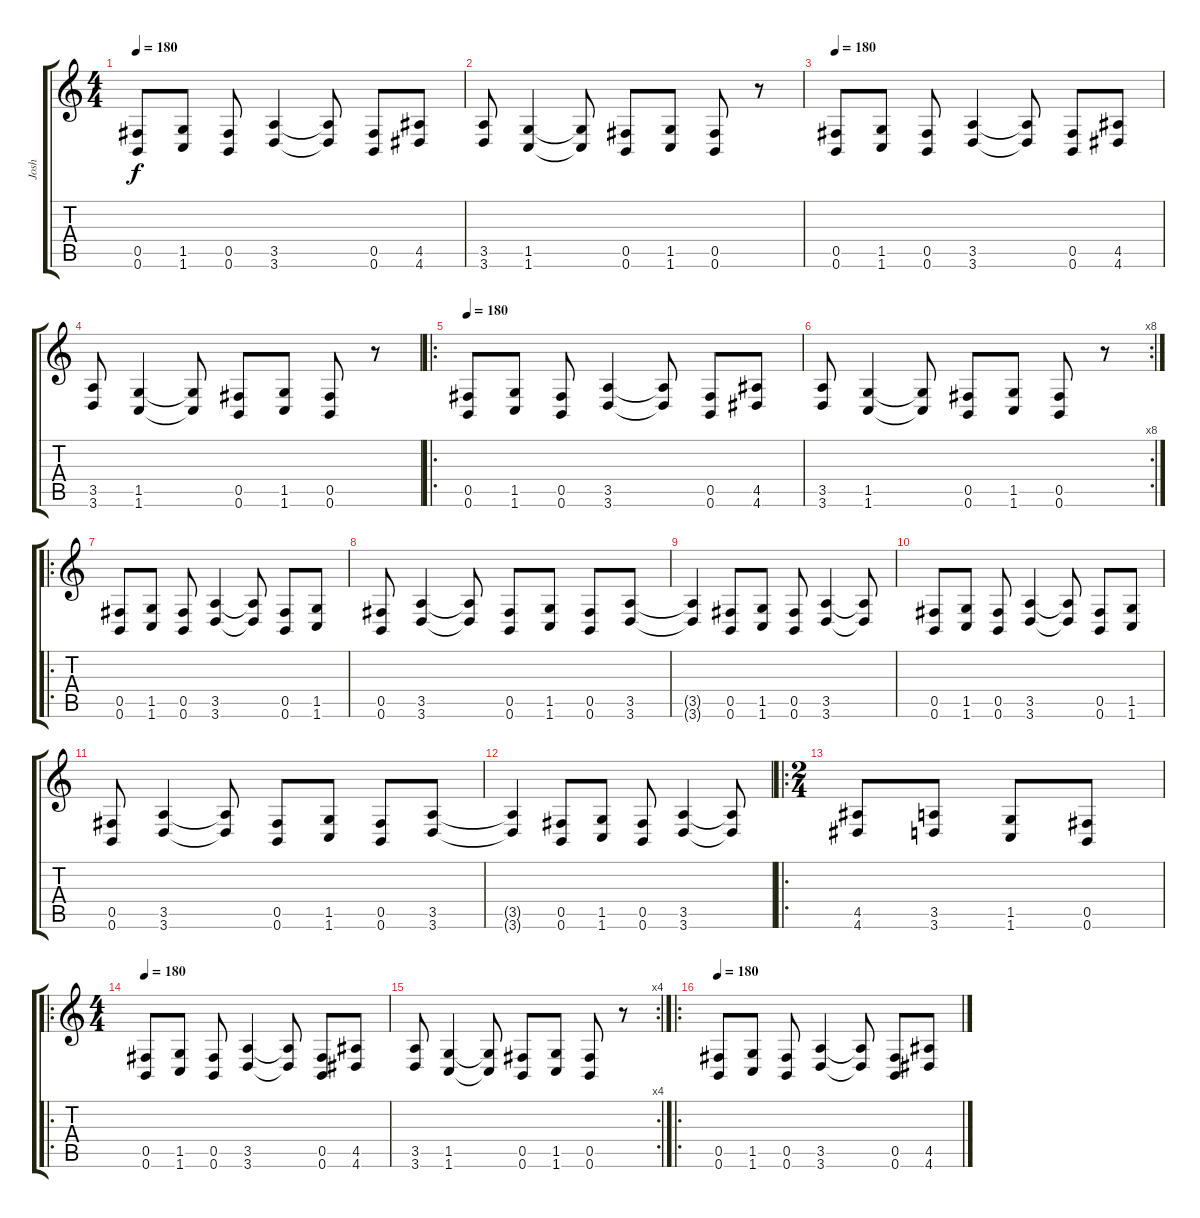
\track ("Josh" "Josh") {instrument distortionguitar}
\staff {score tabs}
\tuning (Db4 Ab3 E3 B2 Gb2 B1) {hide}
\ts (4 4)
\tempo 180
\clef g2
\ks c
(0.5 0.6).8{dy f} (1.5 1.6).8 (0.5 0.6).8 (3.5 3.6).4 (3.5{t} 3.6{t}).8 (0.5 0.6).8 (4.5 4.6).8 |
(3.5 3.6).8 (1.5 1.6).4 (1.5{t} 1.6{t}).8 (0.5 0.6).8 (1.5 1.6).8 (0.5 0.6).8 r.8 |
\tempo 180
(0.5 0.6).8 (1.5 1.6).8 (0.5 0.6).8 (3.5 3.6).4 (3.5{t} 3.6{t}).8 (0.5 0.6).8 (4.5 4.6).8 |
(3.5 3.6).8 (1.5 1.6).4 (1.5{t} 1.6{t}).8 (0.5 0.6).8 (1.5 1.6).8 (0.5 0.6).8 r.8 |
\ro
\tempo 180
(0.5 0.6).8 (1.5 1.6).8 (0.5 0.6).8 (3.5 3.6).4 (3.5{t} 3.6{t}).8 (0.5 0.6).8 (4.5 4.6).8 |
\rc 8
(3.5 3.6).8 (1.5 1.6).4 (1.5{t} 1.6{t}).8 (0.5 0.6).8 (1.5 1.6).8 (0.5 0.6).8 r.8 |
\ro
(0.5 0.6).8 (1.5 1.6).8 (0.5 0.6).8 (3.5 3.6).4 (3.5{t} 3.6{t}).8 (0.5 0.6).8 (1.5 1.6).8 |
(0.5 0.6).8 (3.5 3.6).4 (3.5{t} 3.6{t}).8 (0.5 0.6).8 (1.5 1.6).8 (0.5 0.6).8 (3.5 3.6).8 |
(3.5{t} 3.6{t}).4 (0.5 0.6).8 (1.5 1.6).8 (0.5 0.6).8 (3.5 3.6).4 (3.5{t} 3.6{t}).8 |
(0.5 0.6).8 (1.5 1.6).8 (0.5 0.6).8 (3.5 3.6).4 (3.5{t} 3.6{t}).8 (0.5 0.6).8 (1.5 1.6).8 |
(0.5 0.6).8 (3.5 3.6).4 (3.5{t} 3.6{t}).8 (0.5 0.6).8 (1.5 1.6).8 (0.5 0.6).8 (3.5 3.6).8 |
(3.5{t} 3.6{t}).4 (0.5 0.6).8 (1.5 1.6).8 (0.5 0.6).8 (3.5 3.6).4 (3.5{t} 3.6{t}).8 |
\ro
\ts (2 4)
(4.5 4.6).8 (3.5 3.6).8 (1.5 1.6).8 (0.5 0.6).8 |
\ro
\ts (4 4)
\tempo 180
(0.5 0.6).8 (1.5 1.6).8 (0.5 0.6).8 (3.5 3.6).4 (3.5{t} 3.6{t}).8 (0.5 0.6).8 (4.5 4.6).8 |
\rc 4
(3.5 3.6).8 (1.5 1.6).4 (1.5{t} 1.6{t}).8 (0.5 0.6).8 (1.5 1.6).8 (0.5 0.6).8 r.8 |
\ro
\tempo 180
(0.5 0.6).8 (1.5 1.6).8 (0.5 0.6).8 (3.5 3.6).4 (3.5{t} 3.6{t}).8 (0.5 0.6).8 (4.5 4.6).8
